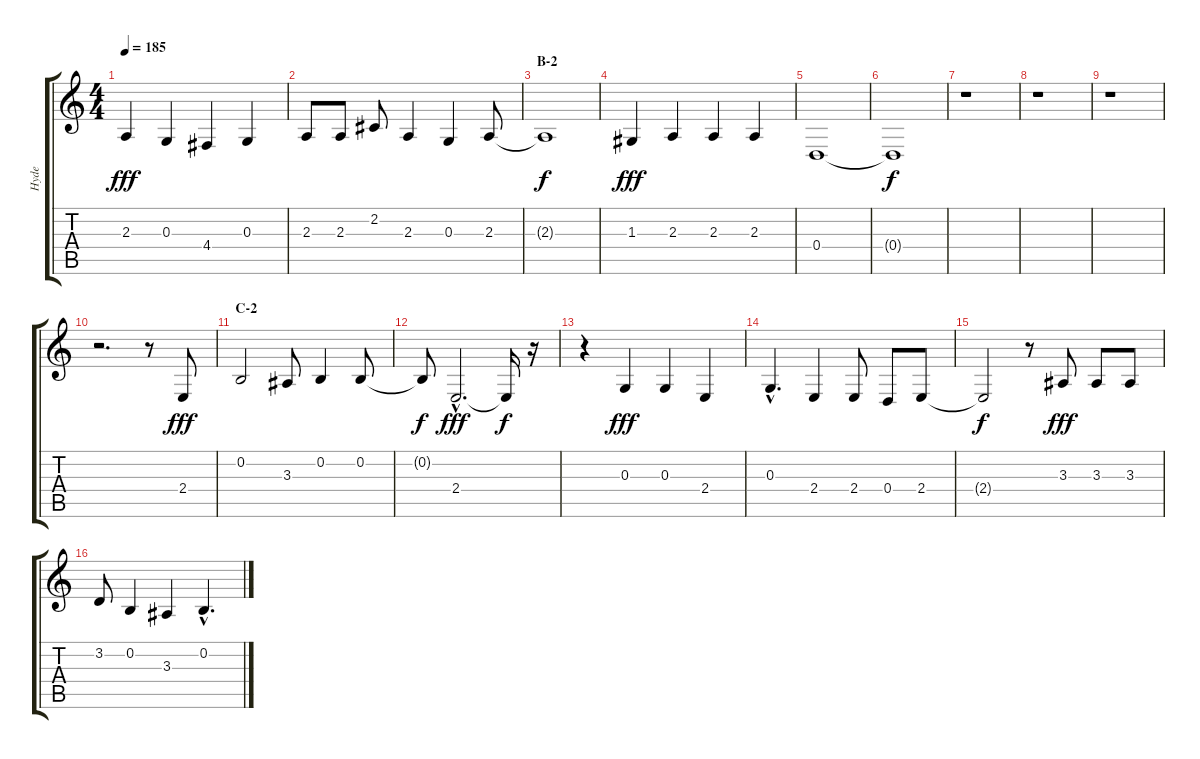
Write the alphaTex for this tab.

\track ("Hyde" "Hyde") {instrument flute}
\staff {score tabs}
\tuning (E4 B3 G3 D3 A2 E2) {hide}
\ts (4 4)
\tempo 185
\clef g2
\ks c
2.3.4{dy fff} 0.3.4 4.4.4 0.3.4 |
2.3.8 2.3.8 2.2.8 2.3.4 0.3.4 2.3.8 |
\section ("" "B-2")
2.3{t}.1{dy f} |
1.3.4{dy fff} 2.3.4 2.3.4 2.3.4 |
0.4.1 |
0.4{t}.1{dy f} |
r.1 |
r.1 |
r.1 |
r.2{d} r.8 2.4.8{dy fff} |
\section ("" "C-2")
0.2.2 3.3.8 0.2.4 0.2.8 |
0.2{t}.8{dy f} 2.4{hac}.2{d dy fff} 2.4{t}.16{dy f} r.16 |
r.4 0.3.4{dy fff} 0.3.4 2.4.4 |
0.3{hac}.4{d} 2.4.4 2.4.8 0.4.8 2.4.8 |
2.4{t}.2{dy f} r.8 3.3.8{dy fff} 3.3.8 3.3.8 |
3.2.8 0.2.4 3.3.4 0.2{hac}.4{d}
